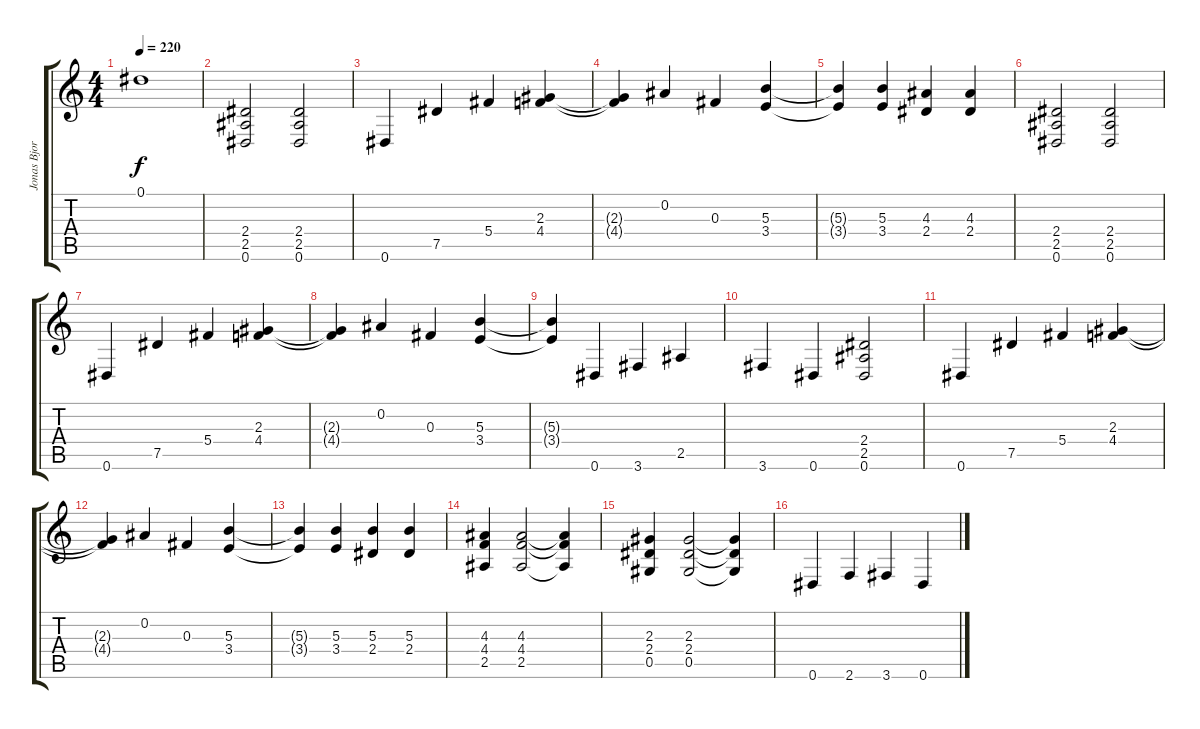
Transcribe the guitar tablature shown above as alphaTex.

\track ("Jonas Bjorler" "Jonas Bjor") {instrument electricbassfinger}
\staff {score tabs}
\tuning (Eb4 Bb3 Gb3 Db3 Ab2 Eb2) {hide}
\ts (4 4)
\tempo 220
\clef g2
\ks c
0.1.1{dy f} |
(2.4 2.5 0.6).2 (2.4 2.5 0.6).2 |
0.6.4 7.5.4 5.4.4 (2.3 4.4).4 |
(2.3{t} 4.4{t}).4 0.2.4 0.3.4 (5.3 3.4).4 |
(5.3{t} 3.4{t}).4 (5.3 3.4).4 (4.3 2.4).4 (4.3 2.4).4 |
(2.4 2.5 0.6).2 (2.4 2.5 0.6).2 |
0.6.4 7.5.4 5.4.4 (2.3 4.4).4 |
(2.3{t} 4.4{t}).4 0.2.4 0.3.4 (5.3 3.4).4 |
(5.3{t} 3.4{t}).4 0.6.4 3.6.4 2.5.4 |
3.6.4 0.6.4 (2.4 2.5 0.6).2 |
0.6.4 7.5.4 5.4.4 (2.3 4.4).4 |
(2.3{t} 4.4{t}).4 0.2.4 0.3.4 (5.3 3.4).4 |
(5.3{t} 3.4{t}).4 (5.3 3.4).4 (5.3 2.4).4 (5.3 2.4).4 |
(4.3 4.4 2.5).4 (4.3 4.4 2.5).2 (4.3{t} 4.4{t} 2.5{t}).4 |
(2.3 2.4 0.5).4 (2.3 2.4 0.5).2 (2.3{t} 2.4{t} 0.5{t}).4 |
0.6.4 2.6.4 3.6.4 0.6.4
